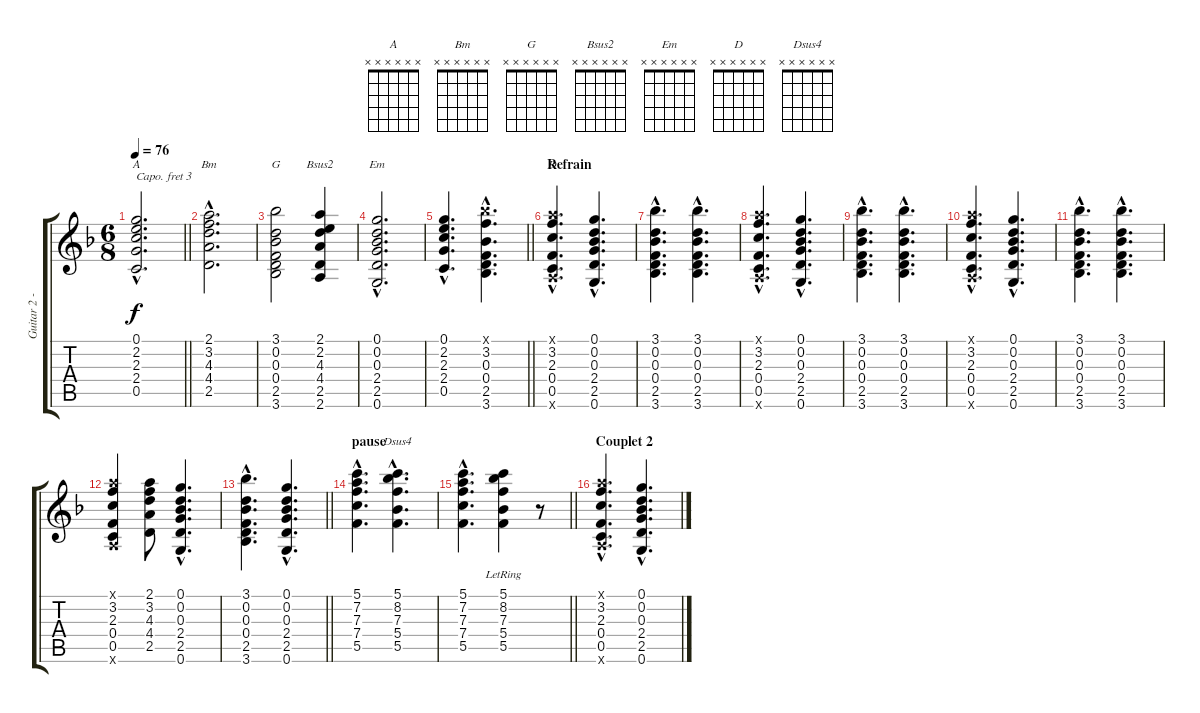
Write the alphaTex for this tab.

\track ("Guitar 2 - Chords (capo 3)" "Guitar 2 -") {instrument acousticguitarnylon}
\staff {score tabs}
\capo 3
\tuning (E4 B3 G3 D3 A2 E2) {hide}
\chord ("A" x x x x x x)
\chord ("Bm" x x x x x x)
\chord ("G" x x x x x x)
\chord ("Bsus2" x x x x x x)
\chord ("Em" x x x x x x)
\chord ("D" x x x x x x)
\chord ("Dsus4" x x x x x x)
\ts (6 8)
\tempo 76
\clef g2
\barLineRight lightlight
\ks f
(0.1{hac} 2.2{hac} 2.3{hac} 2.4{hac} 0.5{hac}).2{d ch "A" dy f} |
(2.1{hac} 3.2{hac} 4.3{hac} 4.4{hac} 2.5{hac}).2{d ch "Bm"} |
(3.1 0.2 0.3 0.4 2.5 3.6).2{ch "G"} (2.1 2.2 4.3 4.4 2.5 2.6).4{ch "Bsus2"} |
(0.1{hac} 0.2{hac} 0.3{hac} 2.4{hac} 2.5{hac} 0.6{hac}).2{d ch "Em"} |
\barLineRight lightlight
(0.1{hac} 2.2{hac} 2.3{hac} 2.4{hac} 0.5{hac}).4{d} (3.1{hac x} 3.2{hac} 0.3{hac} 0.4{hac} 2.5{hac} 3.6{hac}).4{d} |
\section ("" "Refrain")
(2.1{hac x} 3.2{hac} 2.3{hac} 0.4{hac} 0.5{hac} 2.6{hac x}).4{d ch "D"} (0.1{hac} 0.2{hac} 0.3{hac} 2.4{hac} 2.5{hac} 0.6{hac}).4{d} |
(3.1{hac} 0.2{hac} 0.3{hac} 0.4{hac} 2.5{hac} 3.6{hac}).4{d} (3.1{hac} 0.2{hac} 0.3{hac} 0.4{hac} 2.5{hac} 3.6{hac}).4{d} |
(2.1{hac x} 3.2{hac} 2.3{hac} 0.4{hac} 0.5{hac} 2.6{hac x}).4{d} (0.1{hac} 0.2{hac} 0.3{hac} 2.4{hac} 2.5{hac} 0.6{hac}).4{d} |
(3.1{hac} 0.2{hac} 0.3{hac} 0.4{hac} 2.5{hac} 3.6{hac}).4{d} (3.1{hac} 0.2{hac} 0.3{hac} 0.4{hac} 2.5{hac} 3.6{hac}).4{d} |
(2.1{hac x} 3.2{hac} 2.3{hac} 0.4{hac} 0.5{hac} 2.6{hac x}).4{d} (0.1{hac} 0.2{hac} 0.3{hac} 2.4{hac} 2.5{hac} 0.6{hac}).4{d} |
(3.1{hac} 0.2{hac} 0.3{hac} 0.4{hac} 2.5{hac} 3.6{hac}).4{d} (3.1{hac} 0.2{hac} 0.3{hac} 0.4{hac} 2.5{hac} 3.6{hac}).4{d} |
(2.1{x} 3.2 2.3 0.4 0.5 2.6{x}).4 (2.1 3.2 4.3 4.4 2.5).8 (0.1{hac} 0.2{hac} 0.3{hac} 2.4{hac} 2.5{hac} 0.6{hac}).4{d} |
\barLineRight lightlight
(3.1{hac} 0.2{hac} 0.3{hac} 0.4{hac} 2.5{hac} 3.6{hac}).4{d} (0.1{hac} 0.2{hac} 0.3{hac} 2.4{hac} 2.5{hac} 0.6{hac}).4{d} |
\section ("" "pause")
(5.1{hac} 7.2{hac} 7.3{hac} 7.4{hac} 5.5{hac}).4{d} (5.1{hac} 8.2{hac} 7.3{hac} 5.4{hac} 5.5{hac}).4{d ch "Dsus4"} |
\barLineRight lightlight
(5.1{hac} 7.2{hac} 7.3{hac} 7.4{hac} 5.5{hac}).4{d} (5.1{lr} 8.2{lr} 7.3{lr} 5.4{lr} 5.5{lr}).4 r.8 |
\section ("" "Couplet 2")
(2.1{hac x} 3.2{hac} 2.3{hac} 0.4{hac} 0.5{hac} 2.6{hac x}).4{d} (0.1{hac} 0.2{hac} 0.3{hac} 2.4{hac} 2.5{hac} 0.6{hac}).4{d}
